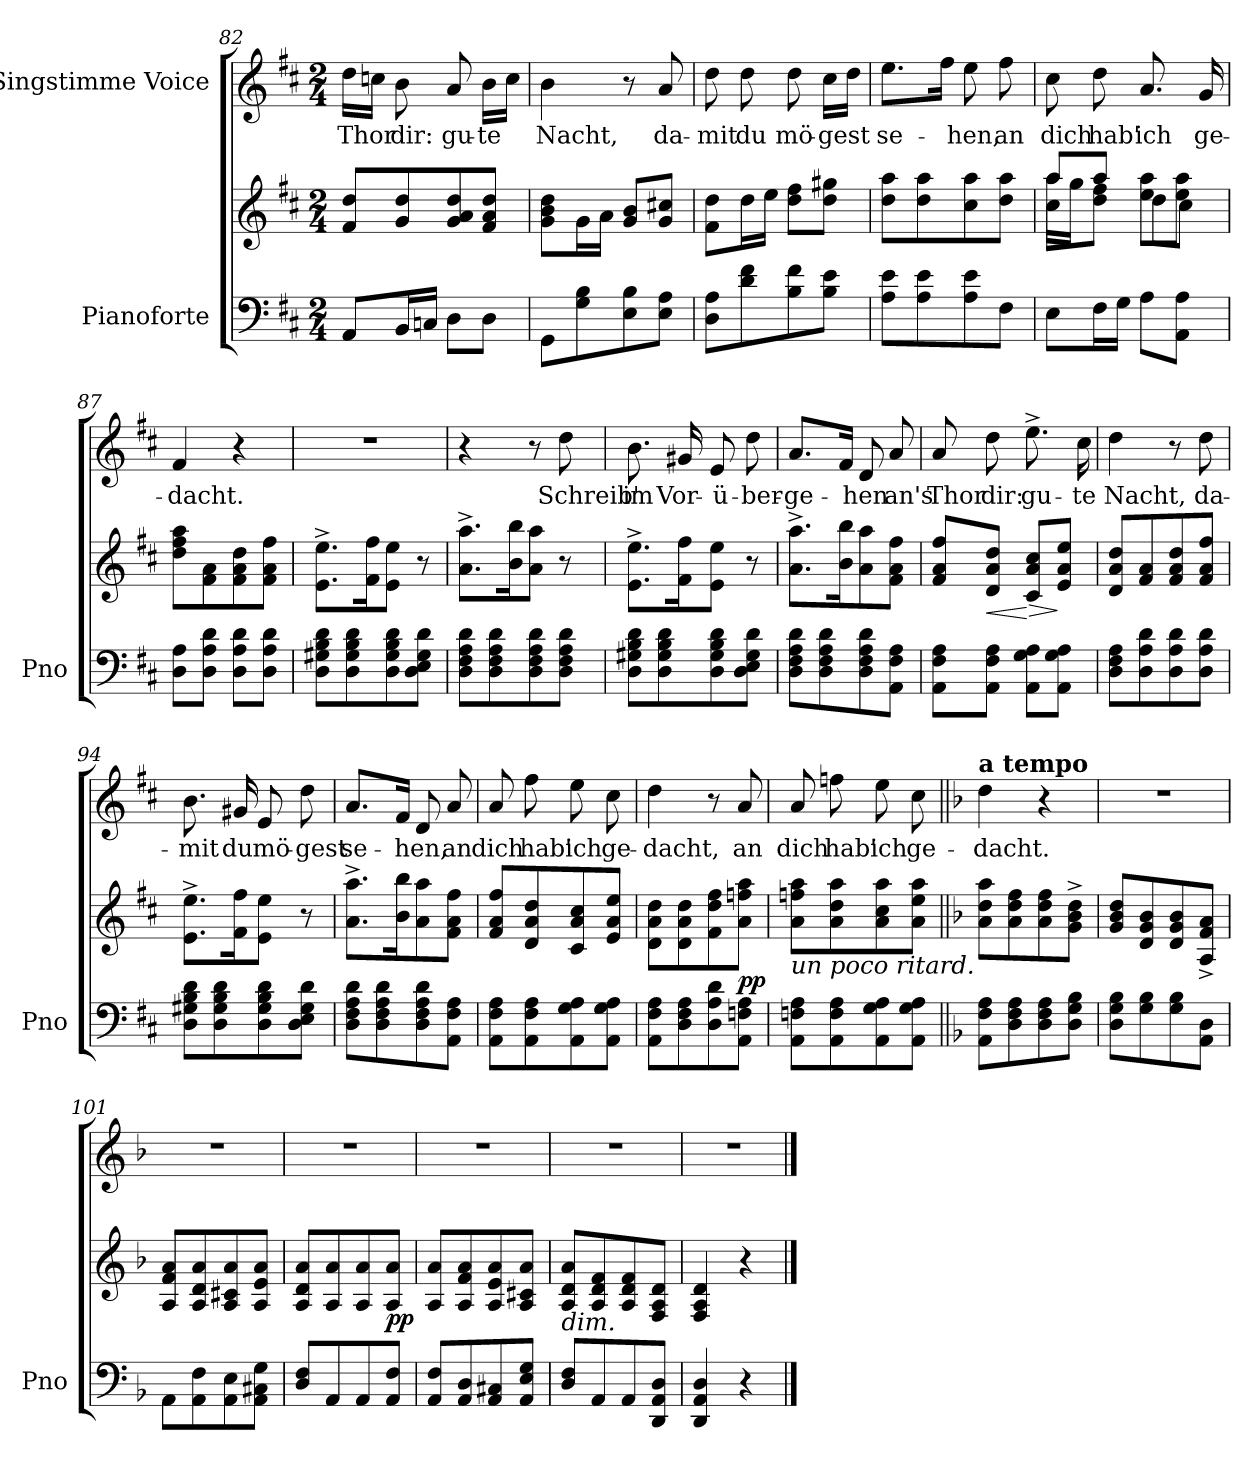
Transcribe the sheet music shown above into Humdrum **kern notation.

**kern	**kern	**dynam	**kern	**text
*part2	*part2	*part2	*part1	*part1
*staff3	*staff2	*staff2/3	*staff1	*staff1
*I"Pianoforte	*	*	*I"Singstimme Voice	*
*I'Pno	*	*	*	*
*clefF4	*clefG2	*	*clefG2	*
*k[f#c#]	*k[f#c#]	*	*k[f#c#]	*
*M2/4	*M2/4	*	*M2/4	*
=82	=82	=82	=82	=82
!	!	!	!	!LO:LY:b
8AA/L	8f#/ 8dd/L	.	16dd\LL	Thor
.	.	.	16ccn\JJ	.
!	!	!	!	!LO:LY:b
16BB/L	8g/ 8dd/	.	8b\	dir:
16Cn/JJ	.	.	.	.
!	!	!	!	!LO:LY:b
8D\L	8g/ 8a/ 8dd/	.	8a/	gu-
!	!	!	!	!LO:LY:b
8D\J	8f#/ 8a/ 8dd/J	.	16b\LL	-te
.	.	.	16cc\JJ	.
!!LO:PB:g=z
=83	=83	=83	=83	=83
!	!	!	!	!LO:LY:b
8GG\L	8g\ 8b\ 8dd\L	.	4b\	Nacht,
8G\ 8B\	16g\L	.	.	.
.	16a\JJ	.	.	.
8E\ 8B\	8g/ 8b/L	.	8r	.
!	!	!	!	!LO:LY:b
8E\ 8A\J	8g/ 8cc#X/J	.	8a/	da-
=84	=84	=84	=84	=84
!	!	!	!	!LO:LY:b
8D\ 8A\L	8f#\ 8dd\L	.	8dd\	-mit
!	!	!	!	!LO:LY:b
8d\ 8f#\	16dd\L	.	8dd\	du
.	16ee\JJ	.	.	.
!	!	!	!	!LO:LY:b
8B\ 8f#\	8dd\ 8ff#\L	.	8dd\	mö-
!	!	!	!	!LO:LY:b
8B\ 8e\J	8dd\ 8gg#X\J	.	16cc#\LL	-gest
.	.	.	16dd\JJ	.
=85	=85	=85	=85	=85
!	!	!	!	!LO:LY:b
8A\ 8e\L	8dd\ 8aa\L	.	8.ee\L	se-
8A\ 8e\	8dd\ 8aa\	.	.	.
.	.	.	16ff#\Jk	.
!	!	!	!	!LO:LY:b
8A\ 8e\	8cc#\ 8aa\	.	8ee\	-hen,
!	!	!	!	!LO:LY:b
8F#\J	8dd\ 8aa\J	.	8ff#\	an
=86	=86	=86	=86	=86
*	*^	*	*	*
*	*	*^	*	*	*
!	!	!	!	!	!	!LO:LY:b
8E\L	8aa/L	8cc#\L	16aa\LL	.	8cc#\	dich
.	.	.	16gg\JJ	.	.	.
!	!	!	!	!	!	!LO:LY:b
16F#\L	8aa/J	8dd\ 8ff#\J	4.ryy	.	8dd\	hab'
16G\JJ	.	.	.	.	.	.
!	!	!	!	!	!	!LO:LY:b
8A\L	8ee\ 8aa\L	8dd\L	.	.	8.a/	ich
8AA\ 8A\J	8ee\ 8aa\J	8cc#\J	.	.	.	.
!	!	!	!	!	!	!LO:LY:b
.	.	.	.	.	16g/	ge-
*	*v	*v	*v	*	*	*
=87	=87	=87	=87	=87
!	!	!	!	!LO:LY:b
8D\ 8A\L	8dd\ 8ff#\ 8aa\L	.	4f#/	-dacht.
8D\ 8A\ 8d\J	8f#\ 8a\	.	.	.
8D\ 8A\ 8d\L	8f#\ 8a\ 8dd\	.	4r	.
8D\ 8A\ 8d\J	8f#\ 8a\ 8ff#\J	.	.	.
!!LO:LB:g=z
=88	=88	=88	=88	=88
8D\ 8G#X\ 8B\ 8d\L	8.e\^ 8.ee\^L	.	2r	.
8D\ 8G#\ 8B\ 8d\	.	.	.	.
.	16f#\ 16ff#\K	.	.	.
8D\ 8G#\ 8B\ 8d\	8e\ 8ee\J	.	.	.
8D\ 8E\ 8G#\ 8d\J	8r	.	.	.
=89	=89	=89	=89	=89
8D\ 8F#\ 8A\ 8d\L	8.a\^ 8.aa\^L	.	4r	.
8D\ 8F#\ 8A\ 8d\	.	.	.	.
.	16b\ 16bb\K	.	.	.
8D\ 8F#\ 8A\ 8d\	8a\ 8aa\J	.	8r	.
!	!	!	!	!LO:LY:b
8D\ 8F#\ 8A\ 8d\J	8r	.	8dd\	Schreib'
=90	=90	=90	=90	=90
!	!	!	!	!LO:LY:b
8D\ 8G#X\ 8B\ 8d\L	8.e\^ 8.ee\^L	.	8.b\	im
8D\ 8G#\ 8B\ 8d\	.	.	.	.
!	!	!	!	!LO:LY:b
.	16f#\ 16ff#\K	.	16g#X/	Vor-
!	!	!	!	!LO:LY:b
8D\ 8G#\ 8B\ 8d\	8e\ 8ee\J	.	8e/	-ü-
!	!	!	!	!LO:LY:b
8D\ 8E\ 8G#\ 8d\J	8r	.	8dd\	-ber-
=91	=91	=91	=91	=91
!	!	!	!	!LO:LY:b
8D\ 8F#\ 8A\ 8d\L	8.a\^ 8.aa\^L	.	8.a/L	-ge-
8D\ 8F#\ 8A\ 8d\	.	.	.	.
.	16b\ 16bb\K	.	16f#/Jk	.
!	!	!	!	!LO:LY:b
8D\ 8F#\ 8A\ 8d\	8a\ 8aa\	.	8d/	-hen
!	!	!	!	!LO:LY:b
8AA\ 8F#\ 8A\J	8f#\ 8a\ 8ff#\J	.	8a/	an's
=92	=92	=92	=92	=92
!	!	!	!	!LO:LY:b
8AA\ 8F#\ 8A\L	8f#/ 8a/ 8ff#/L	.	8a/	Thor
!	!	!LO:HP:b	!	!LO:LY:b
8AA\ 8F#\ 8A\J	8d/ 8a/ 8dd/J	<	8dd\	dir:
!	!	!LO:HP:n=1:b	!	!LO:LY:b
8AA\ 8G\ 8A\L	8c#/ 8a/ 8cc#/L	[ >	8.ee^\	gu-
8AA\ 8G\ 8A\J	8e/ 8a/ 8ee/J	]	.	.
!	!	!	!	!LO:LY:b
.	.	.	16cc#\	-te
=93	=93	=93	=93	=93
!	!	!	!	!LO:LY:b
8D\ 8F#\ 8A\L	8d/ 8a/ 8dd/L	.	4dd\	Nacht,
8D\ 8A\ 8d\	8f#/ 8a/	.	.	.
8D\ 8A\ 8d\	8f#/ 8a/ 8dd/	.	8r	.
!	!	!	!	!LO:LY:b
8D\ 8A\ 8d\J	8f#/ 8a/ 8ff#/J	.	8dd\	da-
!!LO:LB:g=z
=94	=94	=94	=94	=94
!	!	!	!	!LO:LY:b
8D\ 8G#X\ 8B\ 8d\L	8.e\^ 8.ee\^L	.	8.b\	-mit
8D\ 8G#\ 8B\ 8d\	.	.	.	.
!	!	!	!	!LO:LY:b
.	16f#\ 16ff#\K	.	16g#X/	du
!	!	!	!	!LO:LY:b
8D\ 8G#\ 8B\ 8d\	8e\ 8ee\J	.	8e/	mö-
!	!	!	!	!LO:LY:b
8D\ 8E\ 8G#\ 8d\J	8r	.	8dd\	-gest
=95	=95	=95	=95	=95
!	!	!	!	!LO:LY:b
8D\ 8F#\ 8A\ 8d\L	8.a\^ 8.aa\^L	.	8.a/L	se-
8D\ 8F#\ 8A\ 8d\	.	.	.	.
.	16b\ 16bb\K	.	16f#/Jk	.
!	!	!	!	!LO:LY:b
8D\ 8F#\ 8A\ 8d\	8a\ 8aa\	.	8d/	-hen,
!	!	!	!	!LO:LY:b
8AA\ 8F#\ 8A\J	8f#\ 8a\ 8ff#\J	.	8a/	an
=96	=96	=96	=96	=96
!	!	!	!	!LO:LY:b
8AA\ 8F#\ 8A\L	8f#/ 8a/ 8ff#/L	.	8a/	dich
!	!	!	!	!LO:LY:b
8AA\ 8F#\ 8A\	8d/ 8a/ 8dd/	.	8ff#\	hab'
!	!	!	!	!LO:LY:b
8AA\ 8G\ 8A\	8c#/ 8a/ 8cc#/	.	8ee\	ich
!	!	!	!	!LO:LY:b
8AA\ 8G\ 8A\J	8e/ 8a/ 8ee/J	.	8cc#\	ge-
=97	=97	=97	=97	=97
!	!	!	!	!LO:LY:b
8AA\ 8F#\ 8A\L	8d\ 8a\ 8dd\L	.	4dd\	-dacht,
8D\ 8F#\ 8A\	8d\ 8a\ 8dd\	.	.	.
8D\ 8A\ 8d\	8f#\ 8dd\ 8ff#\	.	8r	.
*	*	*	*MM47	*
!	!	!LO:DY:a=2	!	!LO:LY:b
8AA\ 8Fn\ 8A\J	8a\ 8ffn\ 8aa\J	pp	8a/	an
=98	=98	=98	=98	=98
*	*	*	*MM45	*
!	!LO:TX:b:i:t=un poco ritard.	!	!	!
!	!	!	!	!LO:LY:b
8AA\ 8Fn\ 8A\L	8a\ 8ffn\ 8aa\L	.	8a/	dich
*	*	*	*MM43	*
!	!	!	!	!LO:LY:b
8AA\ 8F\ 8A\	8a\ 8dd\ 8aa\	.	8ffn\	hab'
*	*	*	*MM41	*
!	!	!	!	!LO:LY:b
8AA\ 8G\ 8A\	8a\ 8cc#\ 8aa\	.	8ee\	ich
*	*	*	*MM39	*
!	!	!	!	!LO:LY:b
8AA\ 8G\ 8A\J	8a\ 8ee\ 8aa\J	.	8cc#\	ge-
!!LO:LB:g=z
=99||	=99||	=99||	=99||	=99||
*k[b-]	*k[b-]	*	*k[b-]	*
*	*	*	*MM47	*
!	!	!	!LO:TX:a:B:t=a tempo	!
!	!	!	!	!LO:LY:b
8AA\ 8F\ 8A\L	8a\ 8dd\ 8aa\L	.	4dd\	-dacht.
8D\ 8F\ 8A\	8a\ 8dd\ 8ff\	.	.	.
8D\ 8F\ 8A\	8a\ 8dd\ 8ff\	.	4r	.
8D\ 8G\ 8B-\J	8g\^ 8b-\^ 8dd\^J	.	.	.
=100	=100	=100	=100	=100
8D\ 8G\ 8B-\L	8g/ 8b-/ 8dd/L	.	2r	.
8G\ 8B-\	8d/ 8g/ 8b-/	.	.	.
8G\ 8B-\	8d/ 8g/ 8b-/	.	.	.
8AA\ 8D\J	8A/^ 8f/^ 8a/^J	.	.	.
=101	=101	=101	=101	=101
8AA\L	8A/ 8f/ 8a/L	.	2r	.
8AA\ 8F\	8A/ 8d/ 8a/	.	.	.
8AA\ 8E\	8A/ 8c#X/ 8a/	.	.	.
8AA\ 8C#X\ 8G\J	8A/ 8e/ 8a/J	.	.	.
=102	=102	=102	=102	=102
8D/ 8F/L	8A/ 8d/ 8a/L	.	2r	.
8AA/	8A/ 8a/	.	.	.
8AA/	8A/ 8a/	.	.	.
!	!	!LO:DY:b	!	!
8AA/ 8F/J	8A/ 8a/J	pp	.	.
=103	=103	=103	=103	=103
8AA/ 8F/L	8A/ 8a/L	.	2r	.
8AA/ 8D/	8A/ 8f/ 8a/	.	.	.
8AA/ 8C#X/	8A/ 8e/ 8a/	.	.	.
8AA/ 8E/ 8G/J	8A/ 8c#X/ 8a/J	.	.	.
=104	=104	=104	=104	=104
!	!LO:TX:b:i:t=dim.	!	!	!
8D/ 8F/L	8A/ 8d/ 8a/L	.	2r	.
8AA/	8A/ 8d/ 8f/	.	.	.
8AA/	8A/ 8d/ 8f/	.	.	.
8DD/ 8AA/ 8D/J	8F/ 8A/ 8d/J	.	.	.
=105	=105	=105	=105	=105
4DD/ 4AA/ 4D/	4F/ 4A/ 4d/	.	2r	.
4r	4r	.	.	.
==	==	==	==	==
*-	*-	*-	*-	*-
